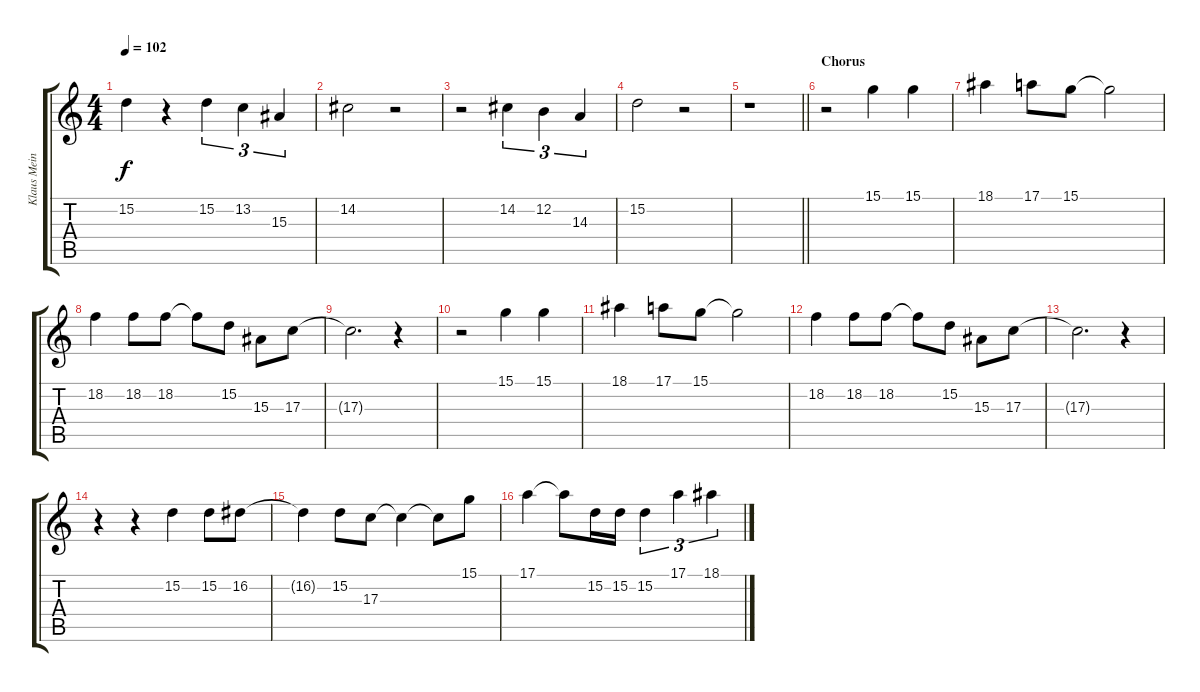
\track ("Klaus Meine" "Klaus Mein") {instrument voiceoohs}
\staff {score tabs}
\tuning (E4 B3 G3 D3 A2 E2) {hide}
\ts (4 4)
\tempo 102
\clef g2
\ks c
15.2.4{dy f} r.4 15.2.4{tu (3 2)} 13.2.4{tu (3 2)} 15.3.4{tu (3 2)} |
14.2.2 r.2 |
r.2 14.2.4{tu (3 2)} 12.2.4{tu (3 2)} 14.3.4{tu (3 2)} |
15.2.2 r.2 |
\barLineRight lightlight
r.1 |
\section ("" "Chorus")
r.2 15.1.4 15.1.4 |
18.1.4 17.1.8 15.1.8 15.1{t}.2 |
18.2.4 18.2.8 18.2.8 18.2{t}.8 15.2.8 15.3.8 17.3.8 |
17.3{t}.2{d} r.4 |
r.2 15.1.4 15.1.4 |
18.1.4 17.1.8 15.1.8 15.1{t}.2 |
18.2.4 18.2.8 18.2.8 18.2{t}.8 15.2.8 15.3.8 17.3.8 |
17.3{t}.2{d} r.4 |
r.4 r.4 15.2.4 15.2.8 16.2.8 |
16.2{t}.4 15.2.8 17.3.8 17.3{t}.4 17.3{t}.8 15.1.8 |
17.1.4 17.1{t}.8 15.2.16 15.2.16 15.2.4{tu (3 2)} 17.1.4{tu (3 2)} 18.1.4{tu (3 2)}
